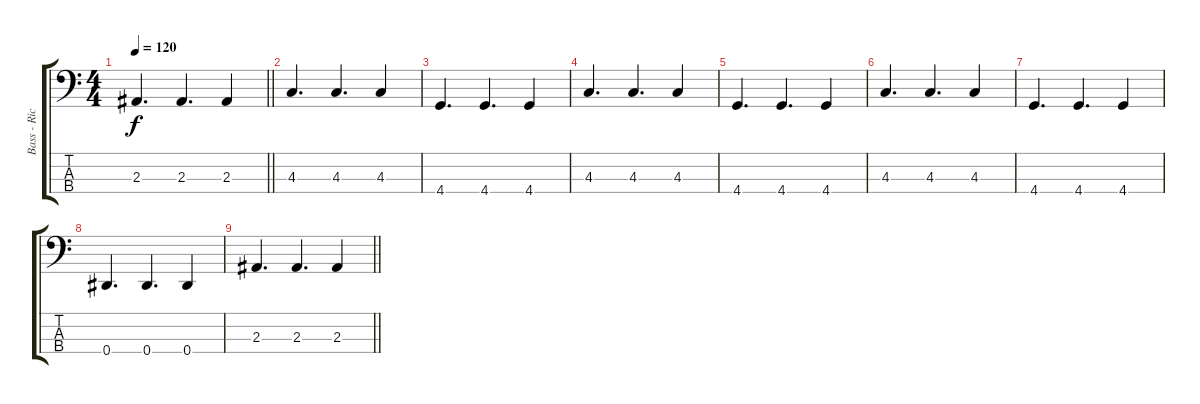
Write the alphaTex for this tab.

\track ("Bass - Rico Galvagno" "Bass - Ric") {instrument electricbassfinger}
\staff {score tabs}
\tuning (Gb2 Db2 Ab1 Eb1) {hide}
\ts (4 4)
\tempo 120
\clef f4
\barLineRight lightlight
\ks c
2.3.4{d dy f} 2.3.4{d} 2.3.4 |
4.3.4{d} 4.3.4{d} 4.3.4 |
4.4.4{d} 4.4.4{d} 4.4.4 |
4.3.4{d} 4.3.4{d} 4.3.4 |
4.4.4{d} 4.4.4{d} 4.4.4 |
4.3.4{d} 4.3.4{d} 4.3.4 |
4.4.4{d} 4.4.4{d} 4.4.4 |
0.4.4{d} 0.4.4{d} 0.4.4 |
\barLineRight lightlight
2.3.4{d} 2.3.4{d} 2.3.4
